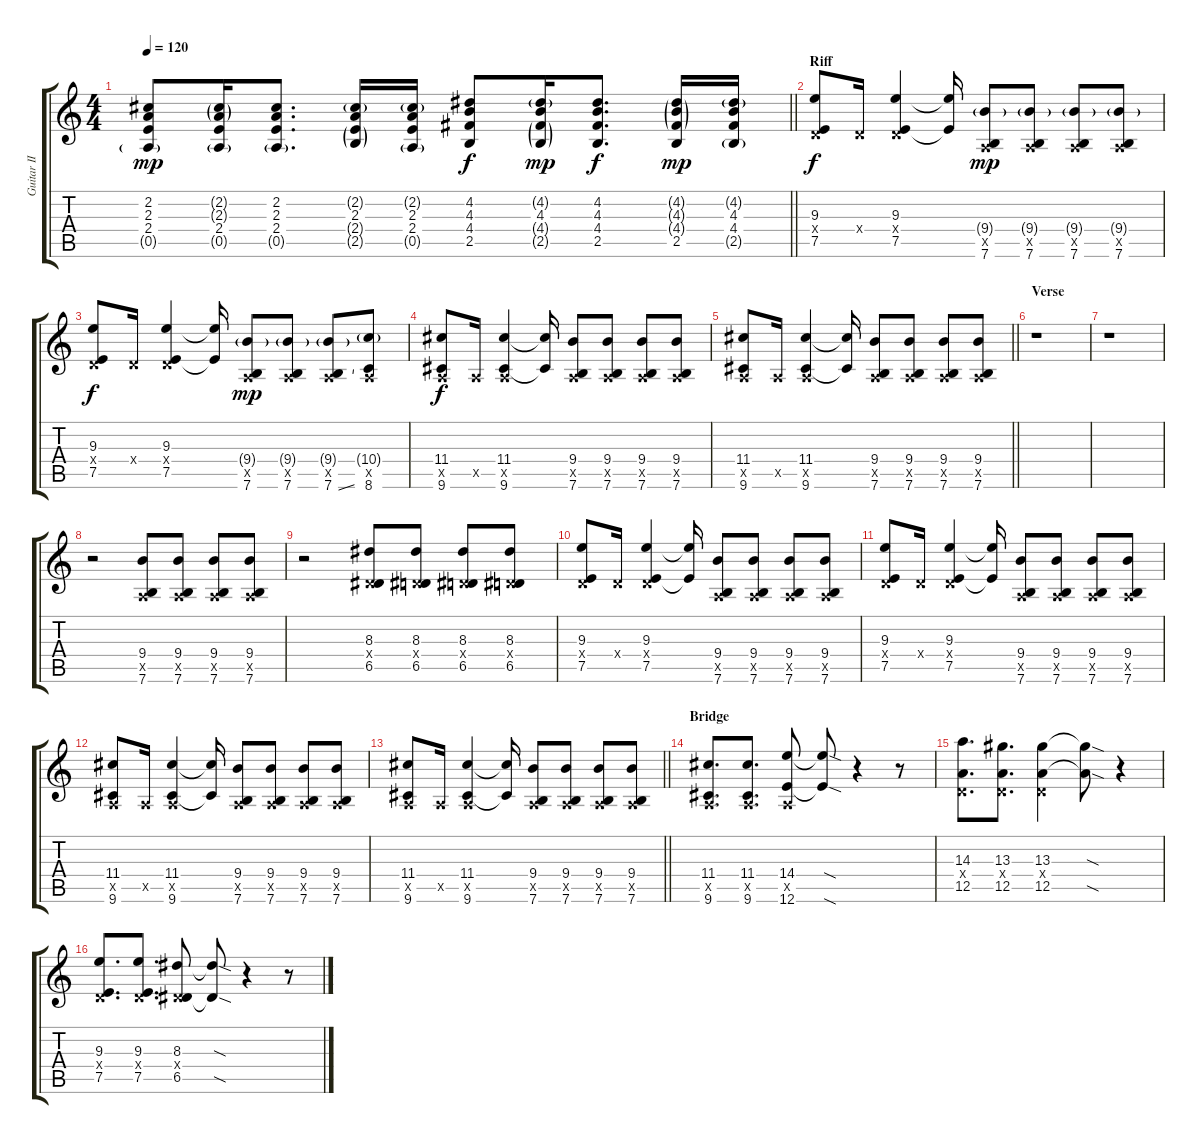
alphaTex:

\track ("Guitar II" "Guitar II") {instrument distortionguitar}
\staff {score tabs}
\tuning (E4 B3 G3 D3 A2 E2) {hide}
\ts (4 4)
\tempo 120
\clef g2
\barLineRight lightlight
\ks c
(2.2 2.3 2.4 0.5{g}).8{dy mp} (2.2{g} 2.3{g} 2.4 0.5{g}).16 (2.2 2.3 2.4 0.5{g}).8{d} (2.2{g} 2.3 2.4{g} 2.5{g}).16 (2.2{g} 2.3 2.4 0.5{g}).16 (4.2 4.3 4.4 2.5).8{dy f} (4.2{g} 4.3 4.4{g} 2.5{g}).16{dy mp} (4.2 4.3 4.4 2.5).8{d dy f} (4.2{g} 4.3{g} 4.4{g} 2.5).16{dy mp} (4.2{g} 4.3 4.4 2.5{g}).16 |
\section ("" "Riff")
(9.3 0.4{x} 7.5).8{dy f} 0.4{x}.16 (9.3 0.4{x} 7.5).4 (9.3{t} 7.5{t}).16 (9.4{g} 0.5{x} 7.6).8{dy mp} (9.4{g} 0.5{x} 7.6).8 (9.4{g} 0.5{x} 7.6).8 (9.4{g} 0.5{x} 7.6).8 |
(9.3 0.4{x} 7.5).8{dy f} 0.4{x}.16 (9.3 0.4{x} 7.5).4 (9.3{t} 7.5{t}).16 (9.4{g} 0.5{x} 7.6).8{dy mp} (9.4{g} 0.5{x} 7.6).8 (9.4{g} 0.5{x} 7.6{ss}).8 (10.4{g} 0.5{x} 8.6).8 |
(11.4 0.5{x} 9.6).8{dy f} 0.5{x}.16 (11.4 0.5{x} 9.6).4 (11.4{t} 9.6{t}).16 (9.4 0.5{x} 7.6).8 (9.4 0.5{x} 7.6).8 (9.4 0.5{x} 7.6).8 (9.4 0.5{x} 7.6).8 |
\barLineRight lightlight
(11.4 0.5{x} 9.6).8 0.5{x}.16 (11.4 0.5{x} 9.6).4 (11.4{t} 9.6{t}).16 (9.4 0.5{x} 7.6).8 (9.4 0.5{x} 7.6).8 (9.4 0.5{x} 7.6).8 (9.4 0.5{x} 7.6).8 |
\section ("" "Verse")
r.1 |
r.1 |
r.2 (9.4 0.5{x} 7.6).8 (9.4 0.5{x} 7.6).8 (9.4 0.5{x} 7.6).8 (9.4 0.5{x} 7.6).8 |
r.2 (8.3 0.4{x} 6.5).8 (8.3 0.4{x} 6.5).8 (8.3 0.4{x} 6.5).8 (8.3 0.4{x} 6.5).8 |
(9.3 0.4{x} 7.5).8 0.4{x}.16 (9.3 0.4{x} 7.5).4 (9.3{t} 7.5{t}).16 (9.4 0.5{x} 7.6).8 (9.4 0.5{x} 7.6).8 (9.4 0.5{x} 7.6).8 (9.4 0.5{x} 7.6).8 |
(9.3 0.4{x} 7.5).8 0.4{x}.16 (9.3 0.4{x} 7.5).4 (9.3{t} 7.5{t}).16 (9.4 0.5{x} 7.6).8 (9.4 0.5{x} 7.6).8 (9.4 0.5{x} 7.6).8 (9.4 0.5{x} 7.6).8 |
(11.4 0.5{x} 9.6).8 0.5{x}.16 (11.4 0.5{x} 9.6).4 (11.4{t} 9.6{t}).16 (9.4 0.5{x} 7.6).8 (9.4 0.5{x} 7.6).8 (9.4 0.5{x} 7.6).8 (9.4 0.5{x} 7.6).8 |
\barLineRight lightlight
(11.4 0.5{x} 9.6).8 0.5{x}.16 (11.4 0.5{x} 9.6).4 (11.4{t} 9.6{t}).16 (9.4 0.5{x} 7.6).8 (9.4 0.5{x} 7.6).8 (9.4 0.5{x} 7.6).8 (9.4 0.5{x} 7.6).8 |
\section ("" "Bridge")
(11.4 0.5{x} 9.6).8{d} (11.4 0.5{x} 9.6).8{d} (14.4 0.5{x} 12.6).8 (14.4{sod t} 12.6{sod t}).8 r.4 r.8 |
(14.3 0.4{x} 12.5).8{d} (13.3 0.4{x} 12.5).8{d} (13.3 0.4{x} 12.5).4 (13.3{sod t} 12.5{sod t}).8 r.4 |
(9.3 0.4{x} 7.5).8{d} (9.3 0.4{x} 7.5).8{d} (8.3 0.4{x} 6.5).8 (8.3{sod t} 6.5{sod t}).8 r.4 r.8
